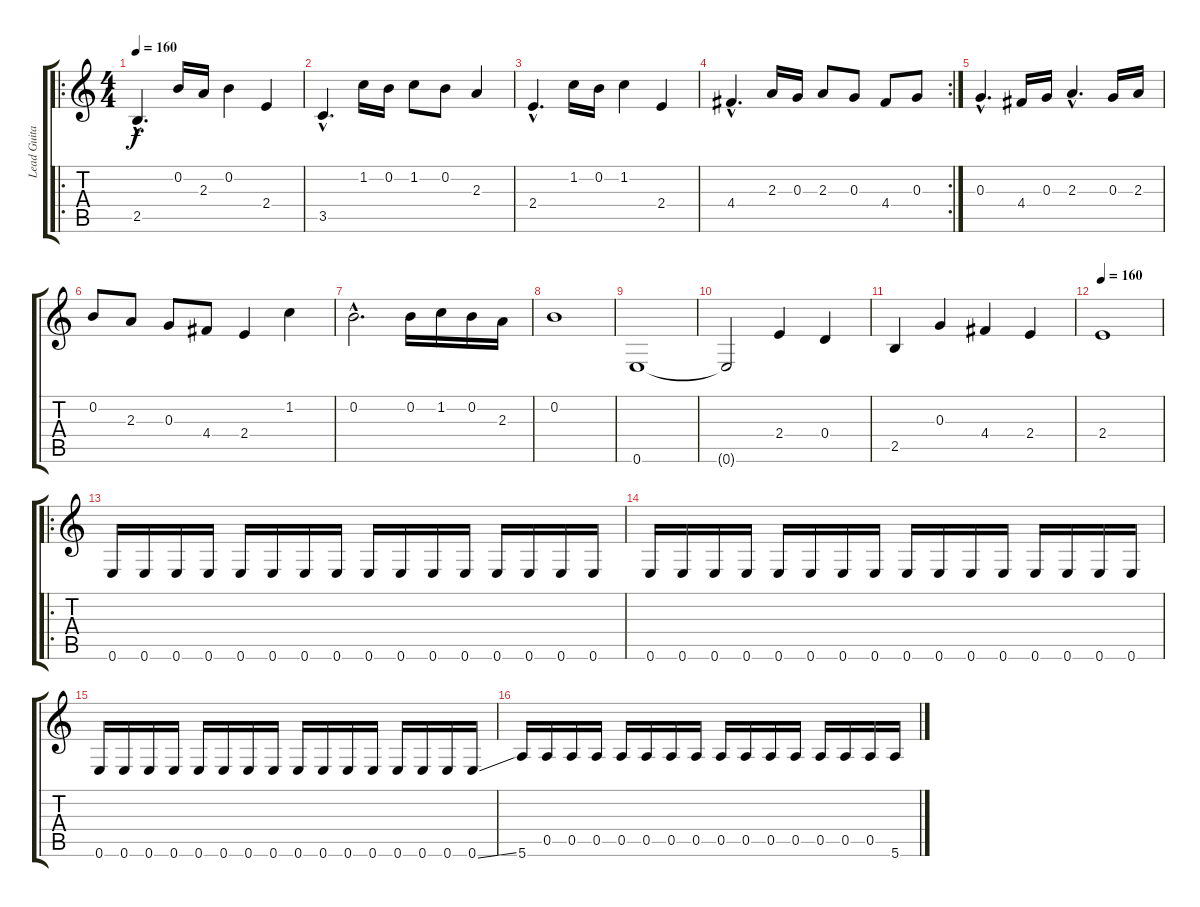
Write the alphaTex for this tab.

\track ("Lead Guitar" "Lead Guita") {instrument distortionguitar}
\staff {score tabs}
\tuning (E4 B3 G3 D3 A2 E2) {hide}
\ro
\ts (4 4)
\tempo 160
\tempo 120
\tempo 160
\clef g2
\ks c
2.5{hac}.4{d dy f instrument distortionguitar} 0.2.16 2.3.16 0.2.4 2.4.4 |
3.5{hac}.4{d} 1.2.16 0.2.16 1.2.8 0.2.8 2.3.4 |
2.4{hac}.4{d} 1.2.16 0.2.16 1.2.4 2.4.4 |
\rc 2
4.4{hac}.4{d} 2.3.16 0.3.16 2.3.8 0.3.8 4.4.8 0.3.8 |
0.3{hac}.4{d} 4.4.16 0.3.16 2.3{hac}.4{d} 0.3.16 2.3.16 |
0.2.8 2.3.8 0.3.8 4.4.8 2.4.4 1.2.4 |
0.2{hac}.2{d} 0.2.16 1.2.16 0.2.16 2.3.16 |
0.2.1 |
0.6.1 |
0.6{t}.2 2.4.4 0.4.4 |
2.5.4 0.3.4 4.4.4 2.4.4 |
\tempo 160
2.4.1 |
\ro
0.6.16 0.6.16 0.6.16 0.6.16 0.6.16 0.6.16 0.6.16 0.6.16 0.6.16 0.6.16 0.6.16 0.6.16 0.6.16 0.6.16 0.6.16 0.6.16 |
0.6.16 0.6.16 0.6.16 0.6.16 0.6.16 0.6.16 0.6.16 0.6.16 0.6.16 0.6.16 0.6.16 0.6.16 0.6.16 0.6.16 0.6.16 0.6.16 |
0.6.16 0.6.16 0.6.16 0.6.16 0.6.16 0.6.16 0.6.16 0.6.16 0.6.16 0.6.16 0.6.16 0.6.16 0.6.16 0.6.16 0.6.16 0.6{ss}.16 |
5.6.16 0.5.16 0.5.16 0.5.16 0.5.16 0.5.16 0.5.16 0.5.16 0.5.16 0.5.16 0.5.16 0.5.16 0.5.16 0.5.16 0.5.16 5.6{ss}.16
